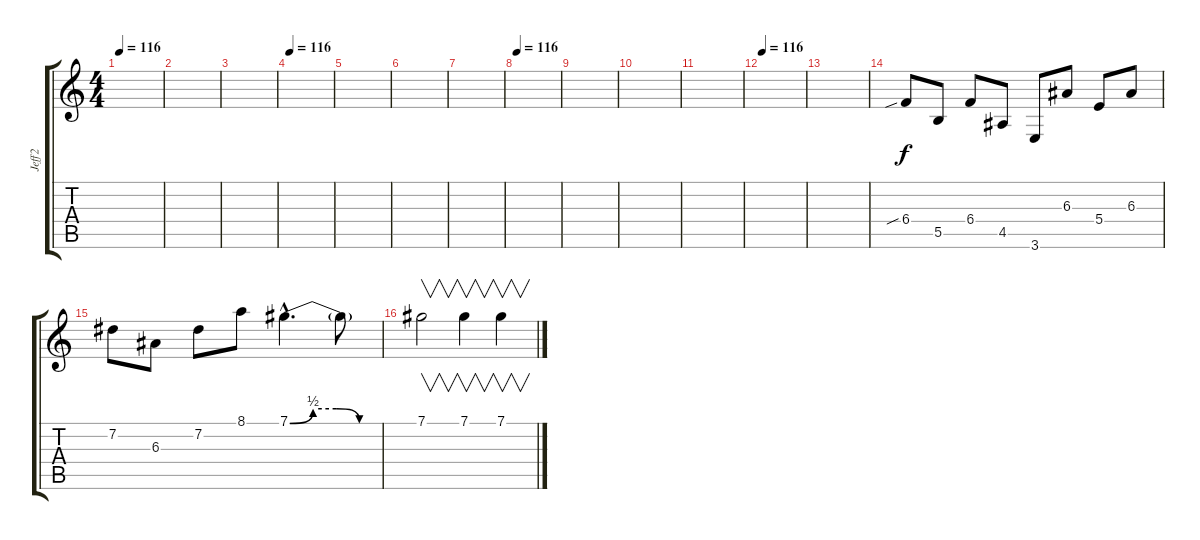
\track ("Jeff2" "Jeff2") {instrument distortionguitar}
\staff {score tabs}
\tuning (Db4 Ab3 E3 B2 Gb2 Db2) {hide}
\ts (4 4)
\tempo 116
\clef g2
\ks c
|
|
|
\tempo 116
|
|
|
|
\tempo 116
|
|
|
|
\tempo 116
|
|
6.4{sib}.8 5.5.8 6.4.8 4.5.8 3.6.8 6.3.8 5.4.8 6.3.8 |
7.2.8 6.3.8 7.2.8 8.1.8 7.1{be (custom 0 0 15 2 30 2 45 0 60 0) hac}.4{d} 7.1{t}.8 |
7.1.2{v} 7.1.4{v} 7.1.4{v}
